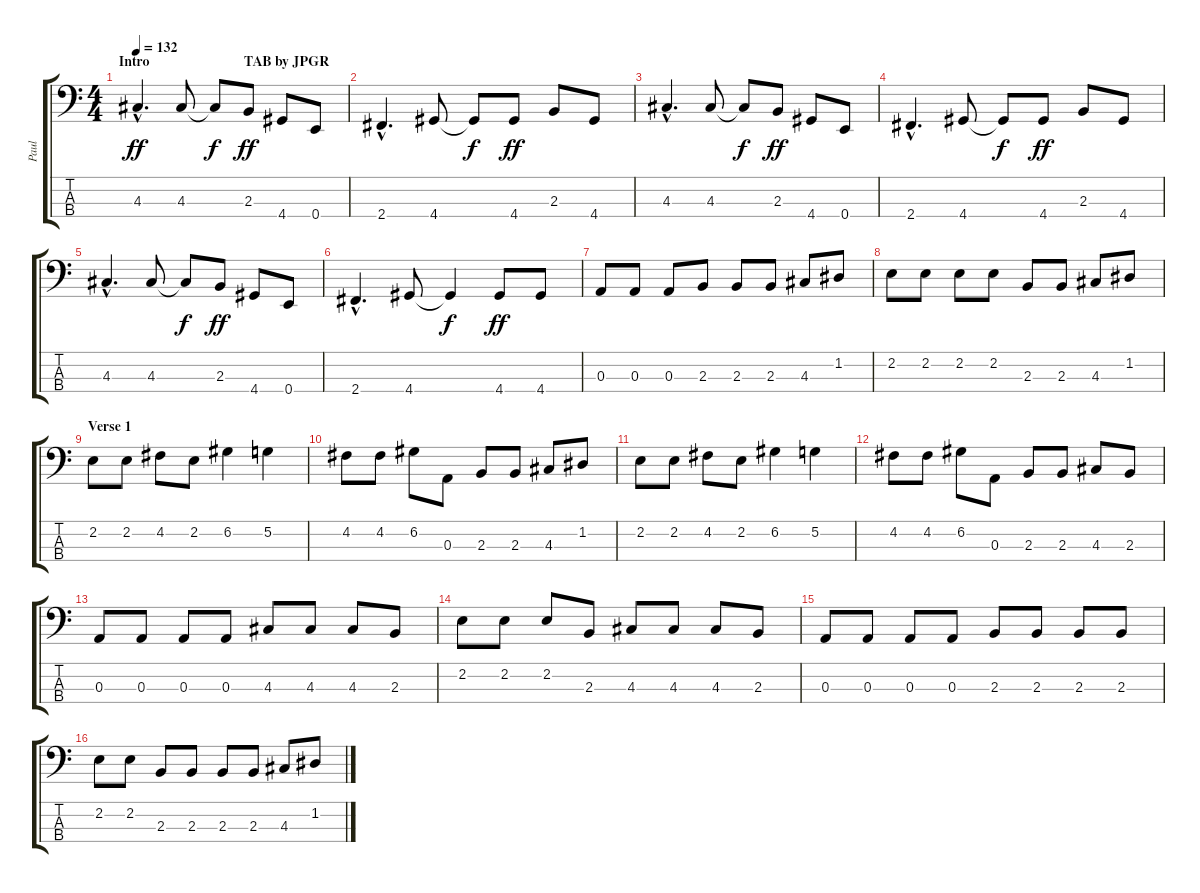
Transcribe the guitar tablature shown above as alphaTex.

\track ("Paul" "Paul") {instrument electricbasspick}
\staff {score tabs}
\tuning (G2 D2 A1 E1) {hide}
\ts (4 4)
\section ("" "Intro                           TAB by JPGR")
\tempo 132
\clef f4
\ks c
4.3{hac}.4{d dy ff instrument electricbasspick} 4.3.8 4.3{t}.8{dy f} 2.3.8{dy ff} 4.4.8 0.4.8 |
2.4{hac}.4{d} 4.4.8 4.4{t}.8{dy f} 4.4.8{dy ff} 2.3.8 4.4.8 |
4.3{hac}.4{d} 4.3.8 4.3{t}.8{dy f} 2.3.8{dy ff} 4.4.8 0.4.8 |
2.4{hac}.4{d} 4.4.8 4.4{t}.8{dy f} 4.4.8{dy ff} 2.3.8 4.4.8 |
4.3{hac}.4{d} 4.3.8 4.3{t}.8{dy f} 2.3.8{dy ff} 4.4.8 0.4.8 |
2.4{hac}.4{d} 4.4.8 4.4{t}.4{dy f} 4.4.8{dy ff} 4.4.8 |
0.3.8 0.3.8 0.3.8 2.3.8 2.3.8 2.3.8 4.3.8 1.2.8 |
2.2.8 2.2.8 2.2.8 2.2.8 2.3.8 2.3.8 4.3.8 1.2.8 |
\section ("" "Verse 1")
2.2.8 2.2.8 4.2.8 2.2.8 6.2.4 5.2.4 |
4.2.8 4.2.8 6.2.8 0.3.8 2.3.8 2.3.8 4.3.8 1.2.8 |
2.2.8 2.2.8 4.2.8 2.2.8 6.2.4 5.2.4 |
4.2.8 4.2.8 6.2.8 0.3.8 2.3.8 2.3.8 4.3.8 2.3.8 |
0.3.8 0.3.8 0.3.8 0.3.8 4.3.8 4.3.8 4.3.8 2.3.8 |
2.2.8 2.2.8 2.2.8 2.3.8 4.3.8 4.3.8 4.3.8 2.3.8 |
0.3.8 0.3.8 0.3.8 0.3.8 2.3.8 2.3.8 2.3.8 2.3.8 |
2.2.8 2.2.8 2.3.8 2.3.8 2.3.8 2.3.8 4.3.8 1.2.8
